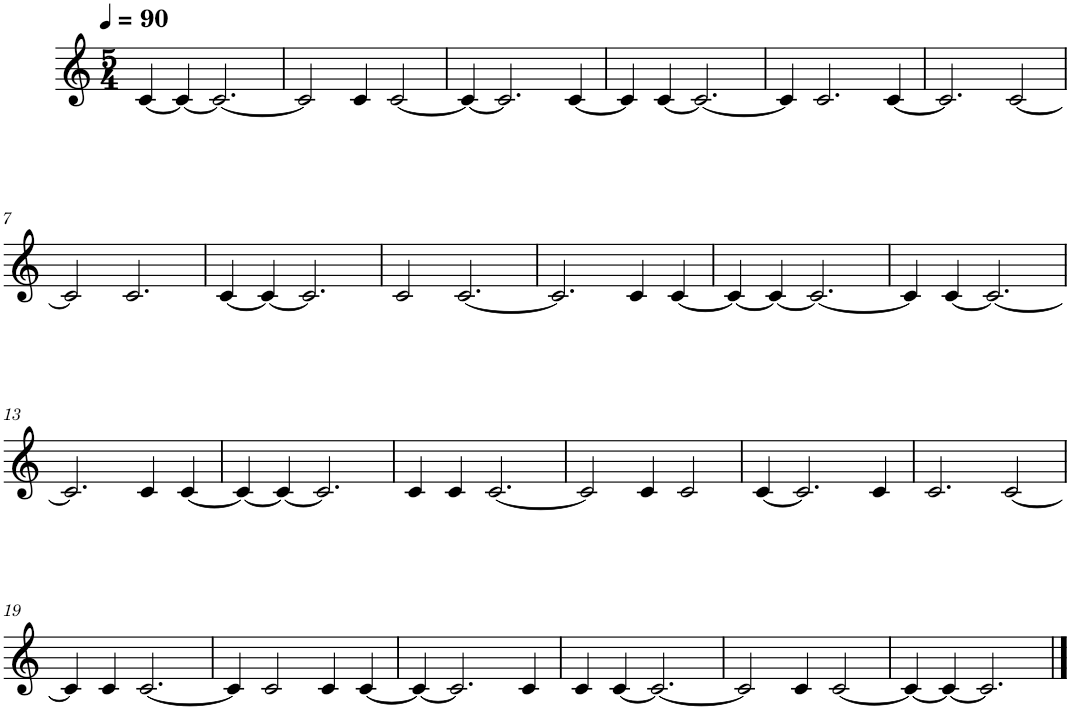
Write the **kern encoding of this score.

**kern
*part1
*staff1
*I"Piano
*I'Pno.
*clefG2
*k[]
*M5/4
*MM90
=1
[4c/
4c/_
2.c/_
=2
2c/]
4c/
[2c/
=3
4c/_
2.c/]
[4c/
=4
4c/]
[4c/
2.c/_
=5
4c/]
2.c/
[4c/
=6
2.c/]
[2c/
!!LO:LB:g=z
=7
2c/]
2.c/
=8
[4c/
4c/_
2.c/]
=9
2c/
[2.c/
=10
2.c/]
4c/
[4c/
=11
4c/_
4c/_
2.c/_
=12
4c/]
[4c/
2.c/_
!!LO:LB:g=z
=13
2.c/]
4c/
[4c/
=14
4c/_
4c/_
2.c/]
=15
4c/
4c/
[2.c/
=16
2c/]
4c/
2c/
=17
[4c/
2.c/]
4c/
=18
2.c/
[2c/
!!LO:LB:g=z
=19
4c/]
4c/
[2.c/
=20
4c/]
2c/
4c/
[4c/
=21
4c/_
2.c/]
4c/
=22
4c/
[4c/
2.c/_
=23
2c/]
4c/
[2c/
=24
4c/_
4c/_
2.c/]
==
*-
